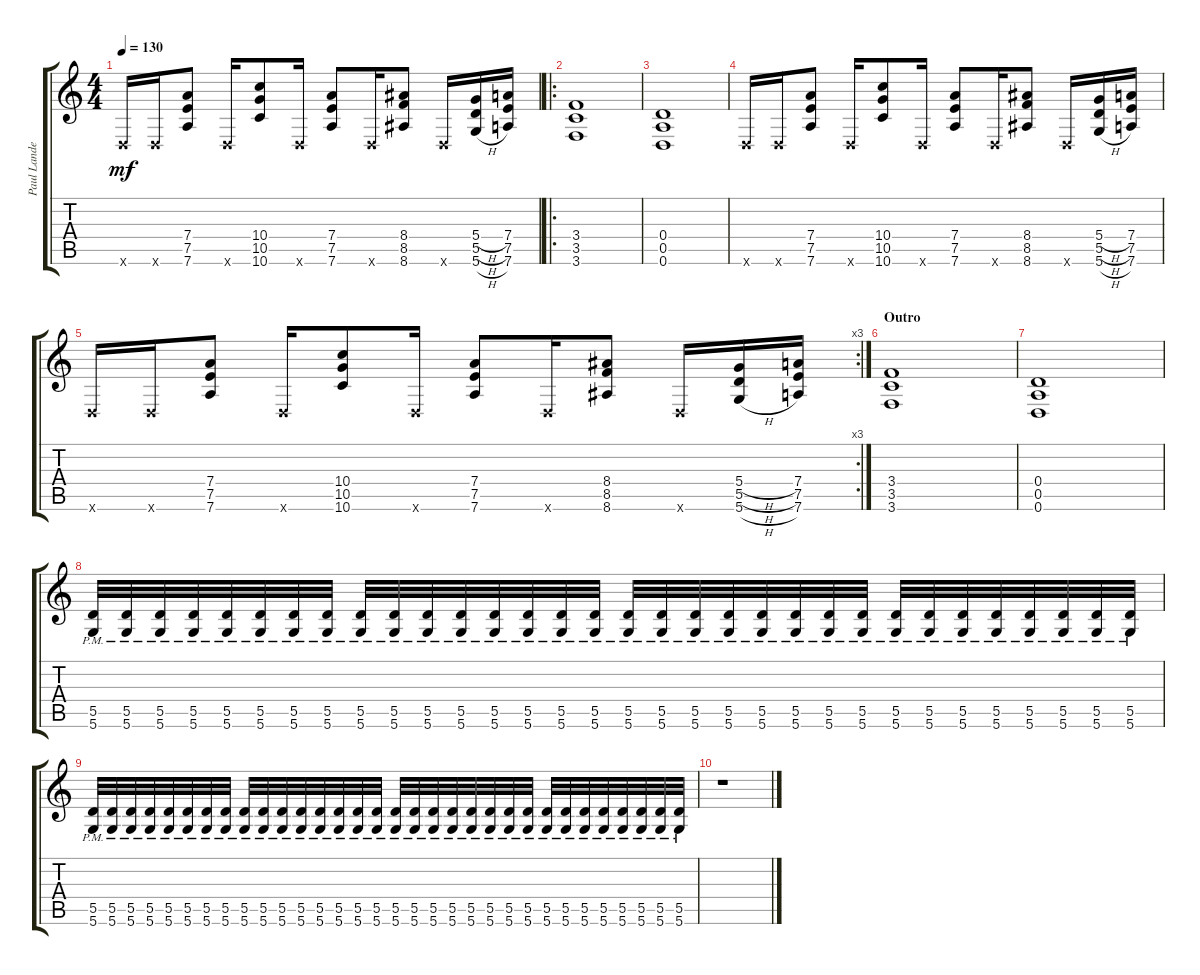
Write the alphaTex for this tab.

\track ("Paul Landers (Left stereo)" "Paul Lande") {instrument distortionguitar}
\staff {score tabs}
\tuning (E4 B3 G3 D3 A2 D2) {hide}
\ts (4 4)
\tempo 130
\clef g2
\ks c
0.6{x}.16{dy mf} 0.6{x}.16 (7.4 7.5 7.6).8 0.6{x}.16 (10.4 10.5 10.6).8 0.6{x}.16 (7.4 7.5 7.6).8 0.6{x}.16 (8.4 8.5 8.6).8 0.6{x}.16 (5.4{h} 5.5{h} 5.6{h}).16 (7.4 7.5 7.6).16 |
\ro
(3.4 3.5 3.6).1 |
(0.4 0.5 0.6).1 |
0.6{x}.16 0.6{x}.16 (7.4 7.5 7.6).8 0.6{x}.16 (10.4 10.5 10.6).8 0.6{x}.16 (7.4 7.5 7.6).8 0.6{x}.16 (8.4 8.5 8.6).8 0.6{x}.16 (5.4{h} 5.5{h} 5.6{h}).16 (7.4 7.5 7.6).16 |
\rc 3
0.6{x}.16 0.6{x}.16 (7.4 7.5 7.6).8 0.6{x}.16 (10.4 10.5 10.6).8 0.6{x}.16 (7.4 7.5 7.6).8 0.6{x}.16 (8.4 8.5 8.6).8 0.6{x}.16 (5.4{h} 5.5{h} 5.6{h}).16 (7.4 7.5 7.6).16 |
\section ("" "Outro")
(3.4 3.5 3.6).1 |
(0.4 0.5 0.6).1 |
(5.5{pm} 5.6{pm}).32 (5.5{pm} 5.6{pm}).32 (5.5{pm} 5.6{pm}).32 (5.5{pm} 5.6{pm}).32 (5.5{pm} 5.6{pm}).32 (5.5{pm} 5.6{pm}).32 (5.5{pm} 5.6{pm}).32 (5.5{pm} 5.6{pm}).32 (5.5{pm} 5.6{pm}).32 (5.5{pm} 5.6{pm}).32 (5.5{pm} 5.6{pm}).32 (5.5{pm} 5.6{pm}).32 (5.5{pm} 5.6{pm}).32 (5.5{pm} 5.6{pm}).32 (5.5{pm} 5.6{pm}).32 (5.5{pm} 5.6{pm}).32 (5.5{pm} 5.6{pm}).32 (5.5{pm} 5.6{pm}).32 (5.5{pm} 5.6{pm}).32 (5.5{pm} 5.6{pm}).32 (5.5{pm} 5.6{pm}).32 (5.5{pm} 5.6{pm}).32 (5.5{pm} 5.6{pm}).32 (5.5{pm} 5.6{pm}).32 (5.5{pm} 5.6{pm}).32 (5.5{pm} 5.6{pm}).32 (5.5{pm} 5.6{pm}).32 (5.5{pm} 5.6{pm}).32 (5.5{pm} 5.6{pm}).32 (5.5{pm} 5.6{pm}).32 (5.5{pm} 5.6{pm}).32 (5.5{pm} 5.6{pm}).32 |
(5.5{pm} 5.6{pm}).32 (5.5{pm} 5.6{pm}).32 (5.5{pm} 5.6{pm}).32 (5.5{pm} 5.6{pm}).32 (5.5{pm} 5.6{pm}).32 (5.5{pm} 5.6{pm}).32 (5.5{pm} 5.6{pm}).32 (5.5{pm} 5.6{pm}).32 (5.5{pm} 5.6{pm}).32 (5.5{pm} 5.6{pm}).32 (5.5{pm} 5.6{pm}).32 (5.5{pm} 5.6{pm}).32 (5.5{pm} 5.6{pm}).32 (5.5{pm} 5.6{pm}).32 (5.5{pm} 5.6{pm}).32 (5.5{pm} 5.6{pm}).32 (5.5{pm} 5.6{pm}).32 (5.5{pm} 5.6{pm}).32 (5.5{pm} 5.6{pm}).32 (5.5{pm} 5.6{pm}).32 (5.5{pm} 5.6{pm}).32 (5.5{pm} 5.6{pm}).32 (5.5{pm} 5.6{pm}).32 (5.5{pm} 5.6{pm}).32 (5.5{pm} 5.6{pm}).32 (5.5{pm} 5.6{pm}).32 (5.5{pm} 5.6{pm}).32 (5.5{pm} 5.6{pm}).32 (5.5{pm} 5.6{pm}).32 (5.5{pm} 5.6{pm}).32 (5.5{pm} 5.6{pm}).32 (5.5{pm} 5.6{pm}).32 |
r.1
